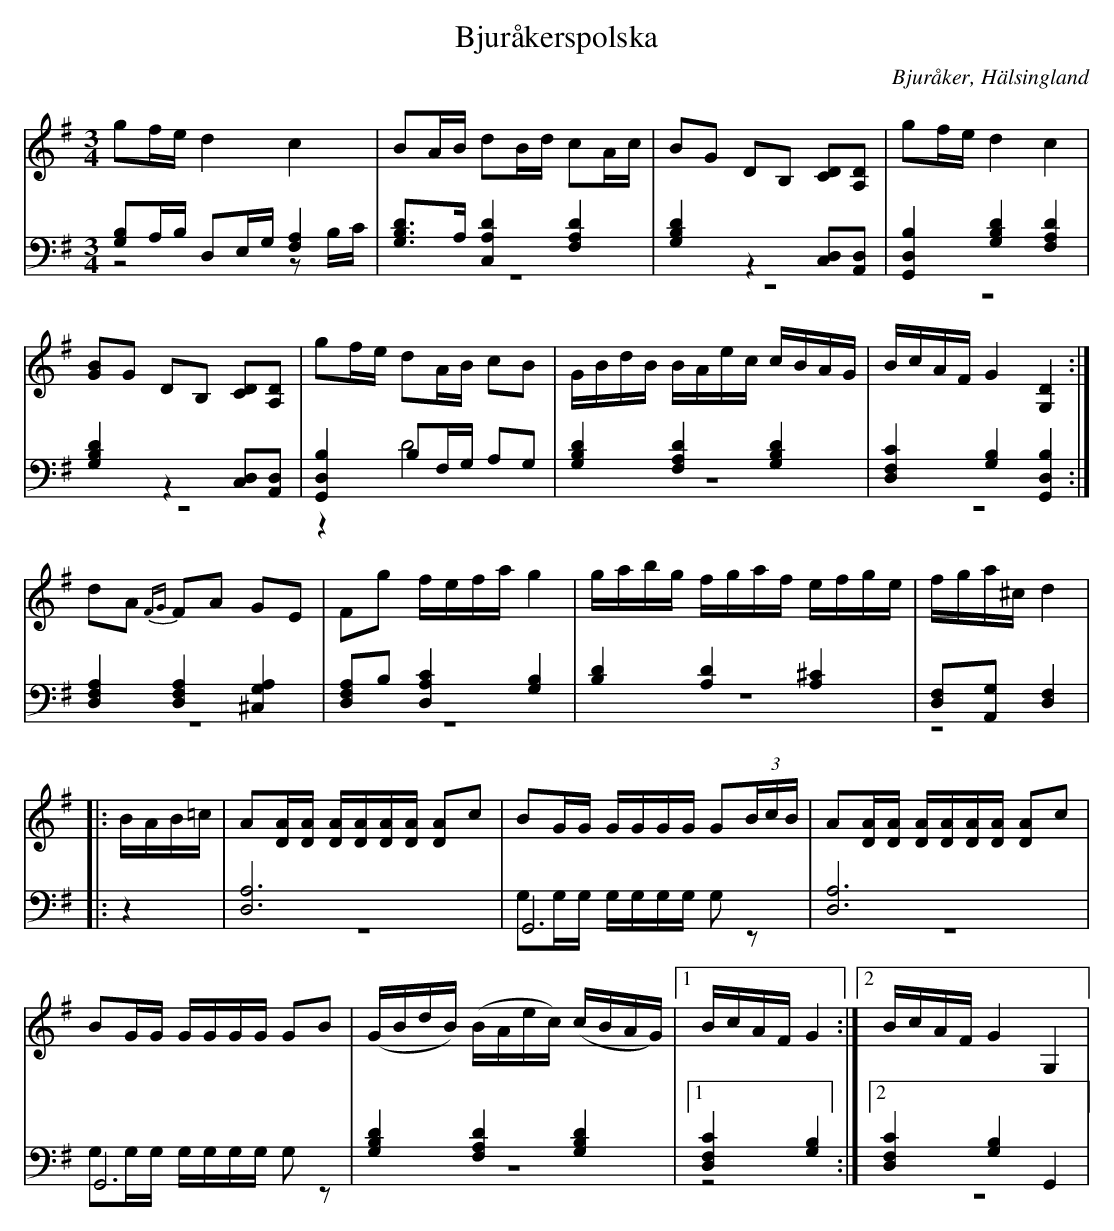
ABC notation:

X:1
T: Bjuråkerspolska
O: Bjuråker, Hälsingland
M: 3/4
L: 1/8
K: G
V:1
V:2
V:3 merge
V:1
gf/e/ d2 c2|BA/B/ dB/d/ cA/c/| BG DB, [CD][A,D]|gf/e/ d2 c2|
[GB]G DB, [CD][A,D] |gf/e/ dA/B/ cB|G/B/d/B/ B/A/e/c/ c/B/A/G/|B/c/A/F/ G2 [G,2D2]:|
dA {FG}FA GE|Fg f/e/f/a/ g2|g/a/b/g/ f/g/a/f/ e/f/g/e/ |f/g/a/^c/ d2 |
|:B/A/B/=c/|A[D/A/][D/A/] [D/A/][D/A/][D/A/][D/A/] [DA]c|BG/G/ G/G/G/G/ G(3B/c/B/|A[D/A/][D/A/] [D/A/][D/A/][D/A/][D/A/] [DA]c|
BG/G/ G/G/G/G/ GB|(G/B/d/B/) (B/A/e/c/) (c/B/A/G/)|1 B/c/A/F/ G2:|2 B/c/A/F/ G2 G,2|
V:2 clef=bass
[G,B,]A,/B,/ D,E,/G,/ [F,2A,2]|[G,B,D]>A, [A,2C,2D2] [F,2A,2 D2]|[G,2B,2D2] z2 [C,D,][A,,D,]|[G,,2D,2B,2] [G,2B,2D2] [F,2A,2 D2]|
[G,2B,2D2] z2 [C,D,][A,,D,]|[G,,2D,2B,2] B,F,/G,/ A,G,|[G,2B,2D2] [F,2A,2 D2] [G,2B,2D2]|[D,2F,2C2] [G,2B,2][G,,2D,2B,2]:|
[D,2F,2A,2] [D,2F,2A,2] [^C,2G,2A,2]|[D,F,A,]B, [D,2A,2C2] [G,2B,2]|[B,2D2] [A,2D2] [A,2^C2]|[D,F,][A,,G,] [D,2F,2]|
|:z2|[D,6A,6]|G,,6|[D,6A,6]|
G,,6|[G,2B,2D2] [F,2A,2 D2] [G,2B,2D2]|1 [D,2F,2C2] [G,2B,2] :|2 [D,2F,2C2] [G,2B,2] G,,2|
V:3  clef=bass
z4 z2/B,/C/|z6|z6|z6|
z6 |z2 D4|z6|z6:|
z6|z6|z6|z4|
|:z2|z6|G,G,/G,/ G,/G,/G,/G,/ G,z|z6 |
G,G,/G,/ G,/G,/G,/G,/ G,z|z6|1 z4:|2 z6|
